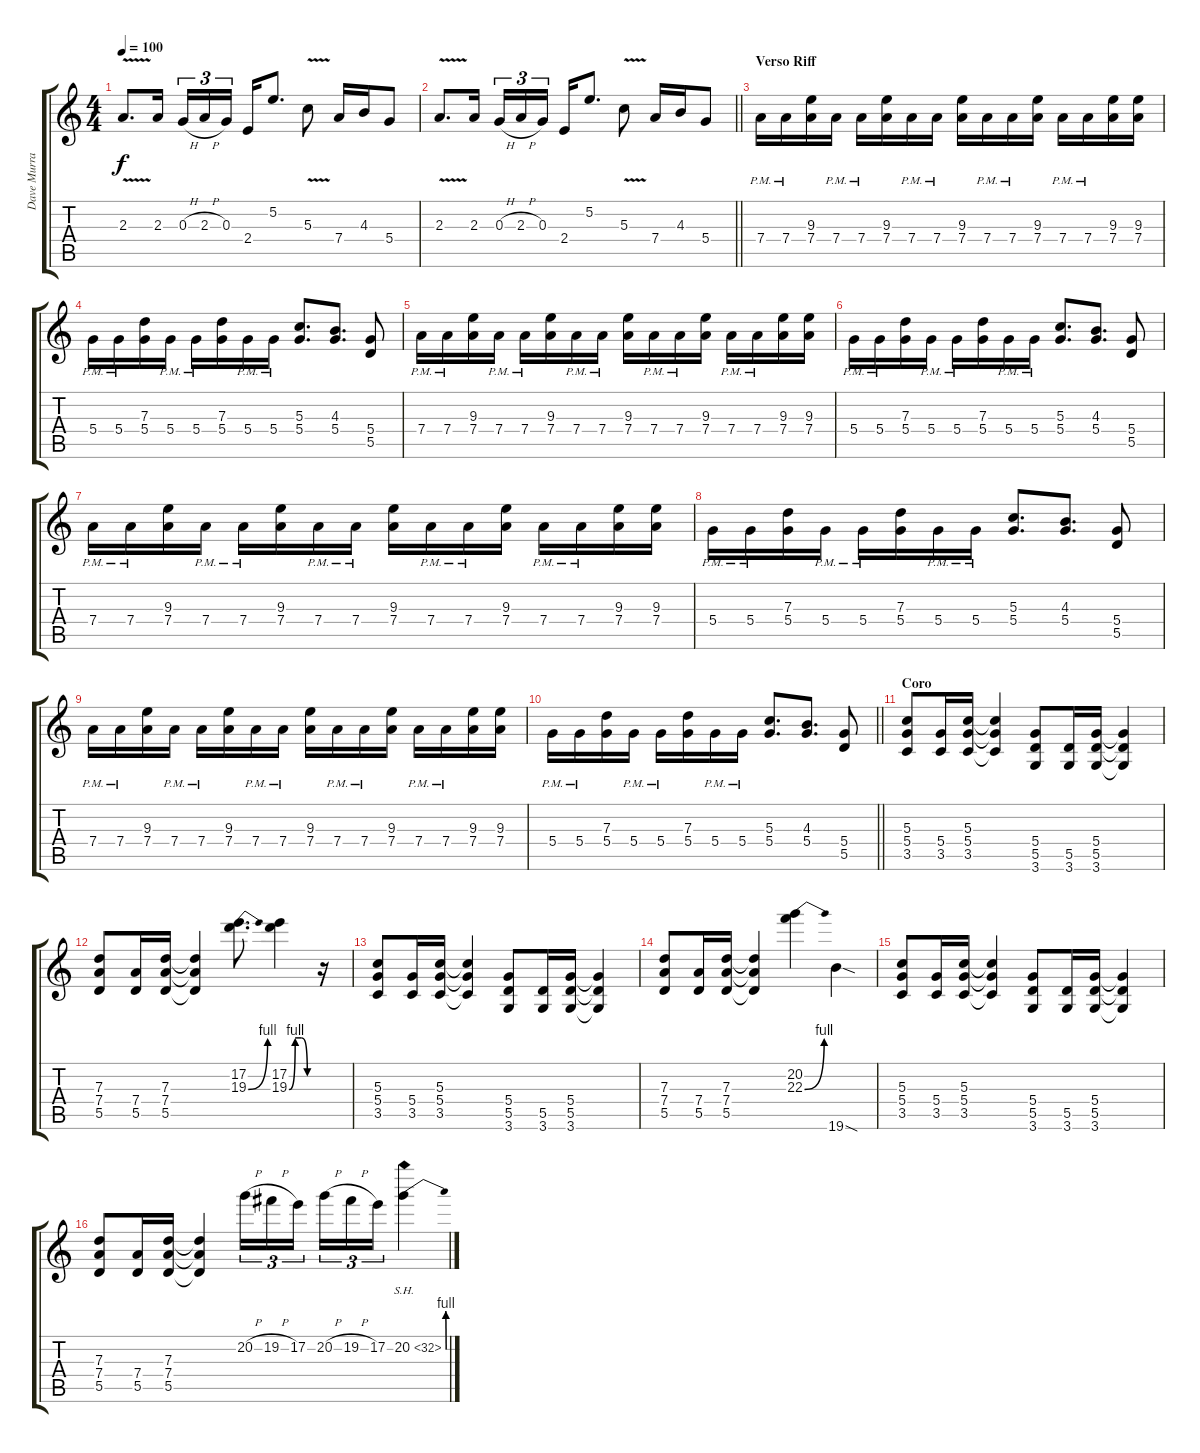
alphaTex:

\track ("Dave Murray" "Dave Murra") {instrument distortionguitar}
\staff {score tabs}
\tuning (E4 B3 G3 D3 A2 E2) {hide}
\ts (4 4)
\tempo 100
\clef g2
\ks c
2.3{v}.8{d dy f} 2.3.16 0.3{h}.16{tu (3 2)} 2.3{h}.16{tu (3 2)} 0.3.16{tu (3 2) beam splitsecondary} 2.4.16 5.2.8{d} 5.3{v}.8 7.4.16 4.3.16 5.4.8 |
\barLineRight lightlight
2.3{v}.8{d} 2.3.16 0.3{h}.16{tu (3 2)} 2.3{h}.16{tu (3 2)} 0.3.16{tu (3 2) beam splitsecondary} 2.4.16 5.2.8{d} 5.3{v}.8 7.4.16 4.3.16 5.4.8 |
\section ("" "Verso Riff")
7.4{pm}.16 7.4{pm}.16 (9.3 7.4).16 7.4{pm}.16 7.4{pm}.16 (9.3 7.4).16 7.4{pm}.16 7.4{pm}.16 (9.3 7.4).16 7.4{pm}.16 7.4{pm}.16 (9.3 7.4).16 7.4{pm}.16 7.4{pm}.16 (9.3 7.4).16 (9.3 7.4).16 |
5.4{pm}.16 5.4{pm}.16 (7.3 5.4).16 5.4{pm}.16 5.4{pm}.16 (7.3 5.4).16 5.4{pm}.16 5.4{pm}.16 (5.3 5.4).8{d} (4.3 5.4).8{d} (5.4 5.5).8 |
7.4{pm}.16 7.4{pm}.16 (9.3 7.4).16 7.4{pm}.16 7.4{pm}.16 (9.3 7.4).16 7.4{pm}.16 7.4{pm}.16 (9.3 7.4).16 7.4{pm}.16 7.4{pm}.16 (9.3 7.4).16 7.4{pm}.16 7.4{pm}.16 (9.3 7.4).16 (9.3 7.4).16 |
5.4{pm}.16 5.4{pm}.16 (7.3 5.4).16 5.4{pm}.16 5.4{pm}.16 (7.3 5.4).16 5.4{pm}.16 5.4{pm}.16 (5.3 5.4).8{d} (4.3 5.4).8{d} (5.4 5.5).8 |
7.4{pm}.16 7.4{pm}.16 (9.3 7.4).16 7.4{pm}.16 7.4{pm}.16 (9.3 7.4).16 7.4{pm}.16 7.4{pm}.16 (9.3 7.4).16 7.4{pm}.16 7.4{pm}.16 (9.3 7.4).16 7.4{pm}.16 7.4{pm}.16 (9.3 7.4).16 (9.3 7.4).16 |
5.4{pm}.16 5.4{pm}.16 (7.3 5.4).16 5.4{pm}.16 5.4{pm}.16 (7.3 5.4).16 5.4{pm}.16 5.4{pm}.16 (5.3 5.4).8{d} (4.3 5.4).8{d} (5.4 5.5).8 |
7.4{pm}.16 7.4{pm}.16 (9.3 7.4).16 7.4{pm}.16 7.4{pm}.16 (9.3 7.4).16 7.4{pm}.16 7.4{pm}.16 (9.3 7.4).16 7.4{pm}.16 7.4{pm}.16 (9.3 7.4).16 7.4{pm}.16 7.4{pm}.16 (9.3 7.4).16 (9.3 7.4).16 |
\barLineRight lightlight
5.4{pm}.16 5.4{pm}.16 (7.3 5.4).16 5.4{pm}.16 5.4{pm}.16 (7.3 5.4).16 5.4{pm}.16 5.4{pm}.16 (5.3 5.4).8{d} (4.3 5.4).8{d} (5.4 5.5).8 |
\section ("" "Coro")
(5.3 5.4 3.5).8 (5.4 3.5).16 (5.3 5.4 3.5).16 (5.3{t} 5.4{t} 3.5{t}).4 (5.4 5.5 3.6).8 (5.5 3.6).16 (5.4 5.5 3.6).16 (5.4{t} 5.5{t} 3.6{t}).4 |
(7.3 7.4 5.5).8 (7.4 5.5).16 (7.3 7.4 5.5).16 (7.3{t} 7.4{t} 5.5{t}).4 (17.2 19.3{be (bend 0 0 60 4)}).8{d} (17.2 19.3{be (custom 0 0 15 4 30 4 45 0 60 0)}).4 r.16 |
(5.3 5.4 3.5).8 (5.4 3.5).16 (5.3 5.4 3.5).16 (5.3{t} 5.4{t} 3.5{t}).4 (5.4 5.5 3.6).8 (5.5 3.6).16 (5.4 5.5 3.6).16 (5.4{t} 5.5{t} 3.6{t}).4 |
(7.3 7.4 5.5).8 (7.4 5.5).16 (7.3 7.4 5.5).16 (7.3{t} 7.4{t} 5.5{t}).4 (20.2 22.3{be (bend 0 0 60 4)}).4 19.6{sod}.4 |
(5.3 5.4 3.5).8 (5.4 3.5).16 (5.3 5.4 3.5).16 (5.3{t} 5.4{t} 3.5{t}).4 (5.4 5.5 3.6).8 (5.5 3.6).16 (5.4 5.5 3.6).16 (5.4{t} 5.5{t} 3.6{t}).4 |
(7.3 7.4 5.5).8 (7.4 5.5).16 (7.3 7.4 5.5).16 (7.3{t} 7.4{t} 5.5{t}).4 20.2{h}.16{tu (3 2)} 19.2{h}.16{tu (3 2)} 17.2.16{tu (3 2) beam splitsecondary} 20.2{h}.16{tu (3 2)} 19.2{h}.16{tu (3 2)} 17.2.16{tu (3 2)} 20.2{be (bend 0 0 60 4) sh 12}.4
